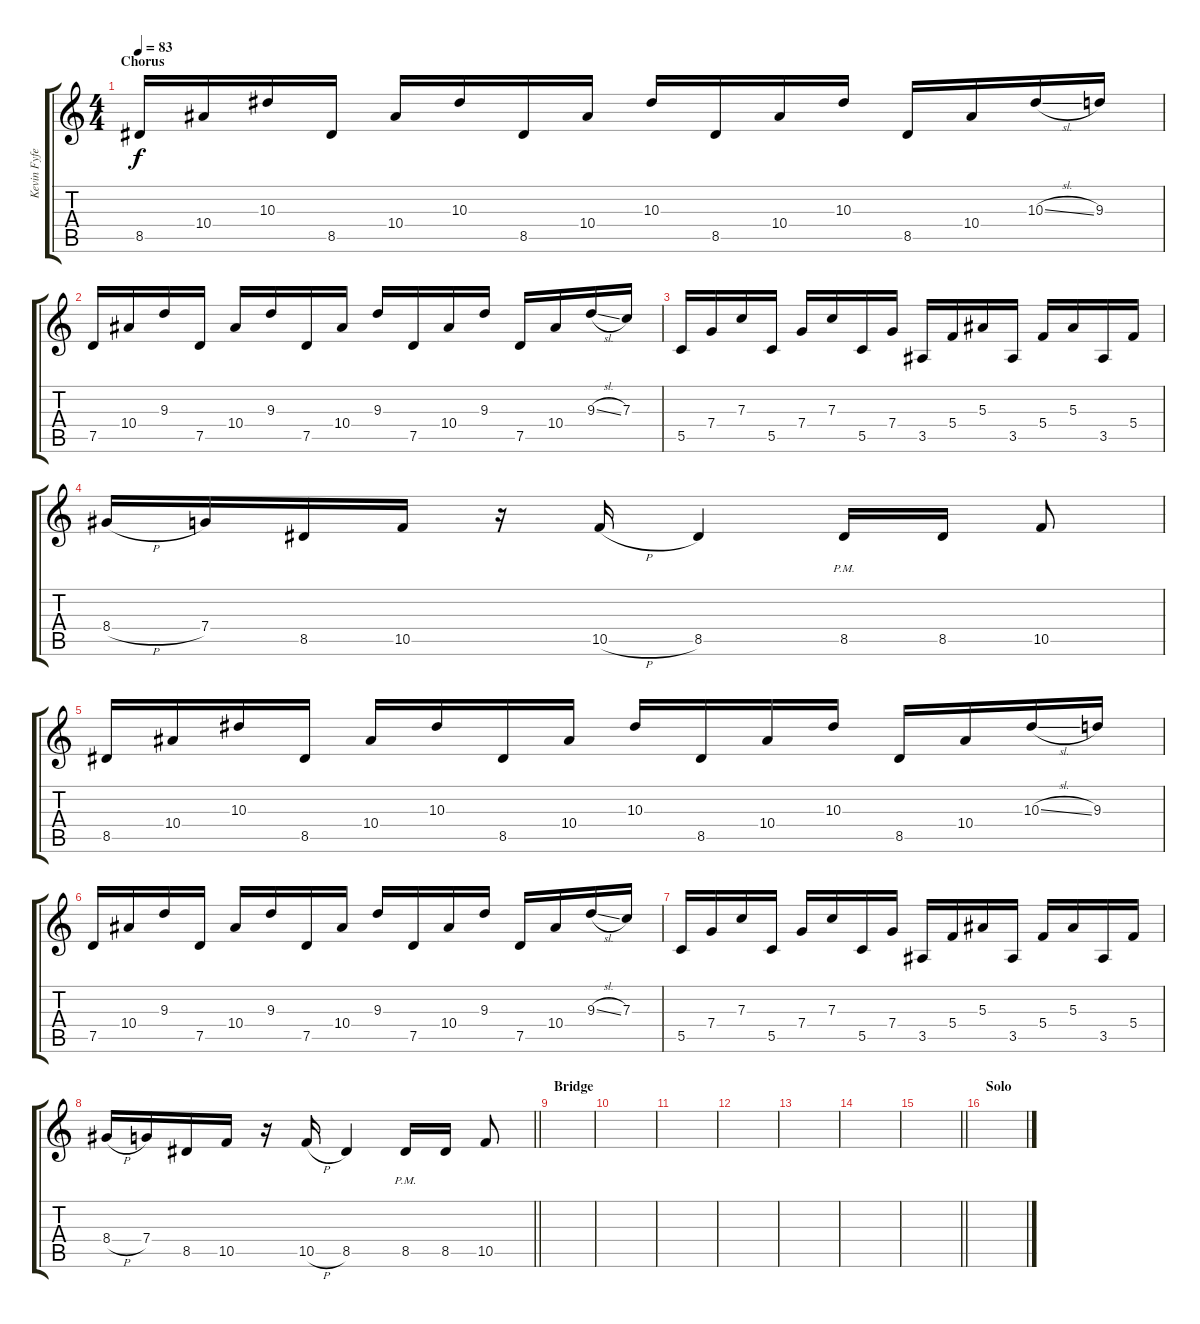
\track ("Kevin Fyfe Lead" "Kevin Fyfe") {instrument distortionguitar}
\staff {score tabs}
\tuning (D4 A3 F3 C3 G2 C2) {hide}
\ts (4 4)
\section ("" "Chorus")
\tempo 83
\clef g2
\ks c
8.5.16{dy f} 10.4.16 10.3.16 8.5.16 10.4.16 10.3.16 8.5.16 10.4.16 10.3.16 8.5.16 10.4.16 10.3.16 8.5.16 10.4.16 10.3{sl}.16 9.3.16 |
7.5.16 10.4.16 9.3.16 7.5.16 10.4.16 9.3.16 7.5.16 10.4.16 9.3.16 7.5.16 10.4.16 9.3.16 7.5.16 10.4.16 9.3{sl}.16 7.3.16 |
5.5.16 7.4.16 7.3.16 5.5.16 7.4.16 7.3.16 5.5.16 7.4.16 3.5.16 5.4.16 5.3.16 3.5.16 5.4.16 5.3.16 3.5.16 5.4.16 |
8.4{h}.16 7.4.16 8.5.16 10.5.16 r.16 10.5{h}.16 8.5.4 8.5{pm}.16 8.5.16 10.5.8 |
8.5.16 10.4.16 10.3.16 8.5.16 10.4.16 10.3.16 8.5.16 10.4.16 10.3.16 8.5.16 10.4.16 10.3.16 8.5.16 10.4.16 10.3{sl}.16 9.3.16 |
7.5.16 10.4.16 9.3.16 7.5.16 10.4.16 9.3.16 7.5.16 10.4.16 9.3.16 7.5.16 10.4.16 9.3.16 7.5.16 10.4.16 9.3{sl}.16 7.3.16 |
5.5.16 7.4.16 7.3.16 5.5.16 7.4.16 7.3.16 5.5.16 7.4.16 3.5.16 5.4.16 5.3.16 3.5.16 5.4.16 5.3.16 3.5.16 5.4.16 |
\barLineRight lightlight
8.4{h}.16 7.4.16 8.5.16 10.5.16 r.16 10.5{h}.16 8.5.4 8.5{pm}.16 8.5.16 10.5.8 |
\section ("" "Bridge")
|
|
|
|
|
|
\barLineRight lightlight
|
\section ("" "Solo")
